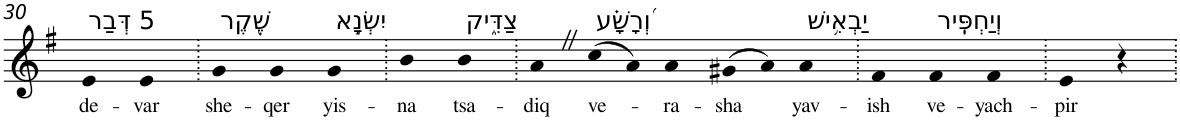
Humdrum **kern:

**kern	**text
*part1	*part1
*staff1	*staff1
*I"Piano	*
*I'Pno	*
!!LO:PB:g=z
*clefG2	*
*k[f#]	*
*G:	*
=30	=30
!LO:TX:a:t=5 דְּבַר	!
!	!LO:LY:b
4e	de-
!	!LO:LY:b
4e	-var
=31.	=31.
!LO:TX:a:t=שֶׁ֭קֶר	!
!	!LO:LY:b
4g	she-
!	!LO:LY:b
4g	-qer
!LO:TX:a:t=יִשְׂנָ֣א	!
!	!LO:LY:b
4g	yis-
=32.	=32.
!	!LO:LY:b
4b	-na
!LO:TX:a:t=צַדִּ֑יק	!
!	!LO:LY:b
4b	tsa-
=33.	=33.
!	!LO:LY:b
4aZ	-diq
!LO:TX:a:t=וְ֝רָשָׁ֗ע	!
!	!LO:LY:b
(>8cc	ve-
8a)	.
!	!LO:LY:b
4a	-ra-
!	!LO:LY:b
(>8g#X	-sha
8a)	.
!LO:TX:a:t=יַבְאִ֥ישׁ	!
!	!LO:LY:b
4a	yav-
=34.	=34.
!	!LO:LY:b
4f#	-ish
!LO:TX:a:t=וְיַחְפִּֽיר	!
!	!LO:LY:b
4f#	ve-
!	!LO:LY:b
4f#	-yach-
=35.	=35.
!	!LO:LY:b
4e	-pir
4r	.
=.	=.
*-	*-
